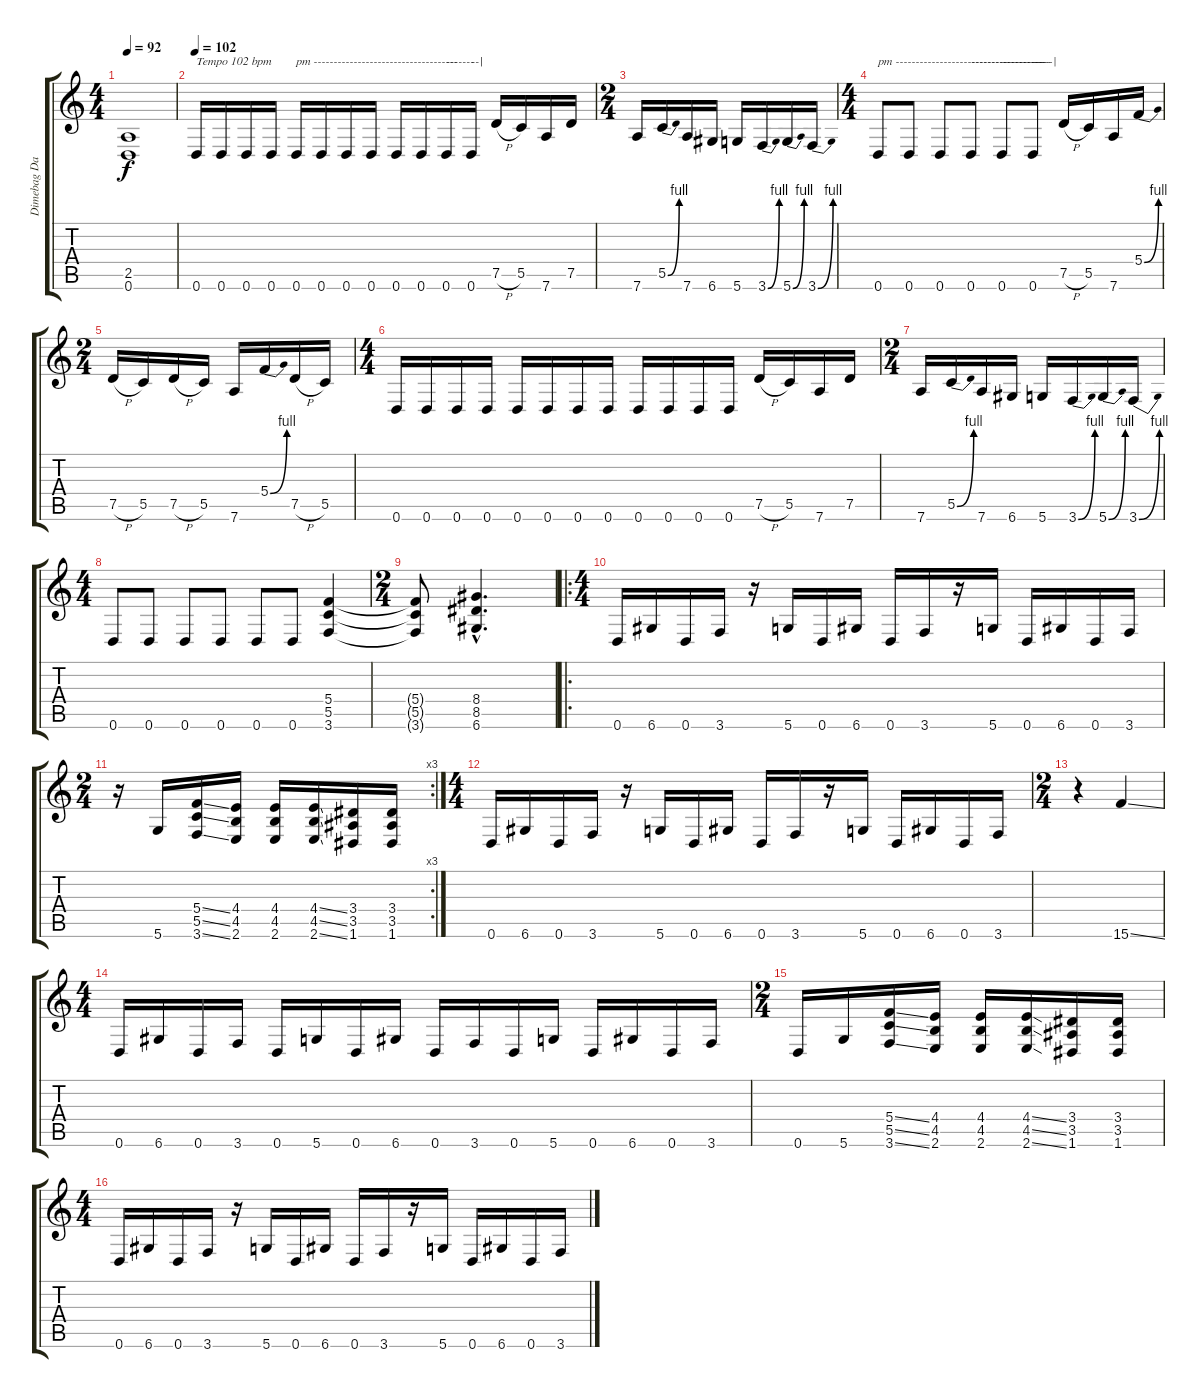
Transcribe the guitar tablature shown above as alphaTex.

\track ("Dimebag Darrell" "Dimebag Da") {instrument distortionguitar}
\staff {score tabs}
\tuning (D4 A3 F3 C3 G2 D2) {hide}
\ts (4 4)
\tempo 92
\clef g2
\ks c
(2.5 0.6).1{dy f instrument distortionguitar} |
\tempo 102
0.6.16{txt "Tempo 102 bpm"} 0.6.16 0.6.16 0.6.16 0.6.16{txt "pm ------------------------------------"} 0.6.16 0.6.16 0.6.16 0.6.16 0.6.16 0.6.16{txt "-------"} 0.6.16{txt "--|"} 7.5{h}.16 5.5.16 7.6.16 7.5.16 |
\ts (2 4)
7.6.16 5.5{be (bend 0 0 60 4)}.16 7.6.16 6.6.16 5.6.16 3.6{be (bend 0 0 60 4)}.16 5.6{be (bend 0 0 60 4)}.16 3.6{be (bend 0 0 60 4)}.16 |
\ts (4 4)
0.6.8{txt "pm -------------------------------------"} 0.6.8 0.6.8 0.6.8{txt "--------------------"} 0.6.8{txt "-----------"} 0.6.8{txt "-----|"} 7.5{h}.16 5.5.16 7.6.16 5.4{be (bend 0 0 60 4)}.16 |
\ts (2 4)
7.5{h}.16 5.5.16 7.5{h}.16 5.5.16 7.6.16 5.4{be (bend 0 0 60 4)}.16 7.5{h}.16 5.5.16 |
\ts (4 4)
0.6.16 0.6.16 0.6.16 0.6.16 0.6.16 0.6.16 0.6.16 0.6.16 0.6.16 0.6.16 0.6.16 0.6.16 7.5{h}.16 5.5.16 7.6.16 7.5.16 |
\ts (2 4)
7.6.16 5.5{be (bend 0 0 60 4)}.16 7.6.16 6.6.16 5.6.16 3.6{be (bend 0 0 60 4)}.16 5.6{be (bend 0 0 60 4)}.16 3.6{be (bend 0 0 60 4)}.16 |
\ts (4 4)
0.6.8 0.6.8 0.6.8 0.6.8 0.6.8 0.6.8 (5.4 5.5 3.6).4 |
\ts (2 4)
(5.4{t} 5.5{t} 3.6{t}).8 (8.4{hac} 8.5{hac} 6.6{hac}).4{d} |
\ro
\ts (4 4)
0.6.16 6.6.16 0.6.16 3.6.16 r.16 5.6.16 0.6.16 6.6.16 0.6.16 3.6.16 r.16 5.6.16 0.6.16 6.6.16 0.6.16 3.6.16 |
\rc 3
\ts (2 4)
r.16 5.6.16 (5.4{ss} 5.5{ss} 3.6{ss}).16 (4.4 4.5 2.6).16 (4.4 4.5 2.6).16 (4.4{ss} 4.5{ss} 2.6{ss}).16 (3.4 3.5 1.6).16 (3.4 3.5 1.6).16 |
\ts (4 4)
0.6.16 6.6.16 0.6.16 3.6.16 r.16 5.6.16 0.6.16 6.6.16 0.6.16 3.6.16 r.16 5.6.16 0.6.16 6.6.16 0.6.16 3.6.16 |
\ts (2 4)
r.4 15.6{ss}.4 |
\ts (4 4)
0.6.16 6.6.16 0.6.16 3.6.16 0.6.16 5.6.16 0.6.16 6.6.16 0.6.16 3.6.16 0.6.16 5.6.16 0.6.16 6.6.16 0.6.16 3.6.16 |
\ts (2 4)
0.6.16 5.6.16 (5.4{ss} 5.5{ss} 3.6{ss}).16 (4.4 4.5 2.6).16 (4.4 4.5 2.6).16 (4.4{ss} 4.5{ss} 2.6{ss}).16 (3.4 3.5 1.6).16 (3.4 3.5 1.6).16 |
\ts (4 4)
0.6.16 6.6.16 0.6.16 3.6.16 r.16 5.6.16 0.6.16 6.6.16 0.6.16 3.6.16 r.16 5.6.16 0.6.16 6.6.16 0.6.16 3.6.16
